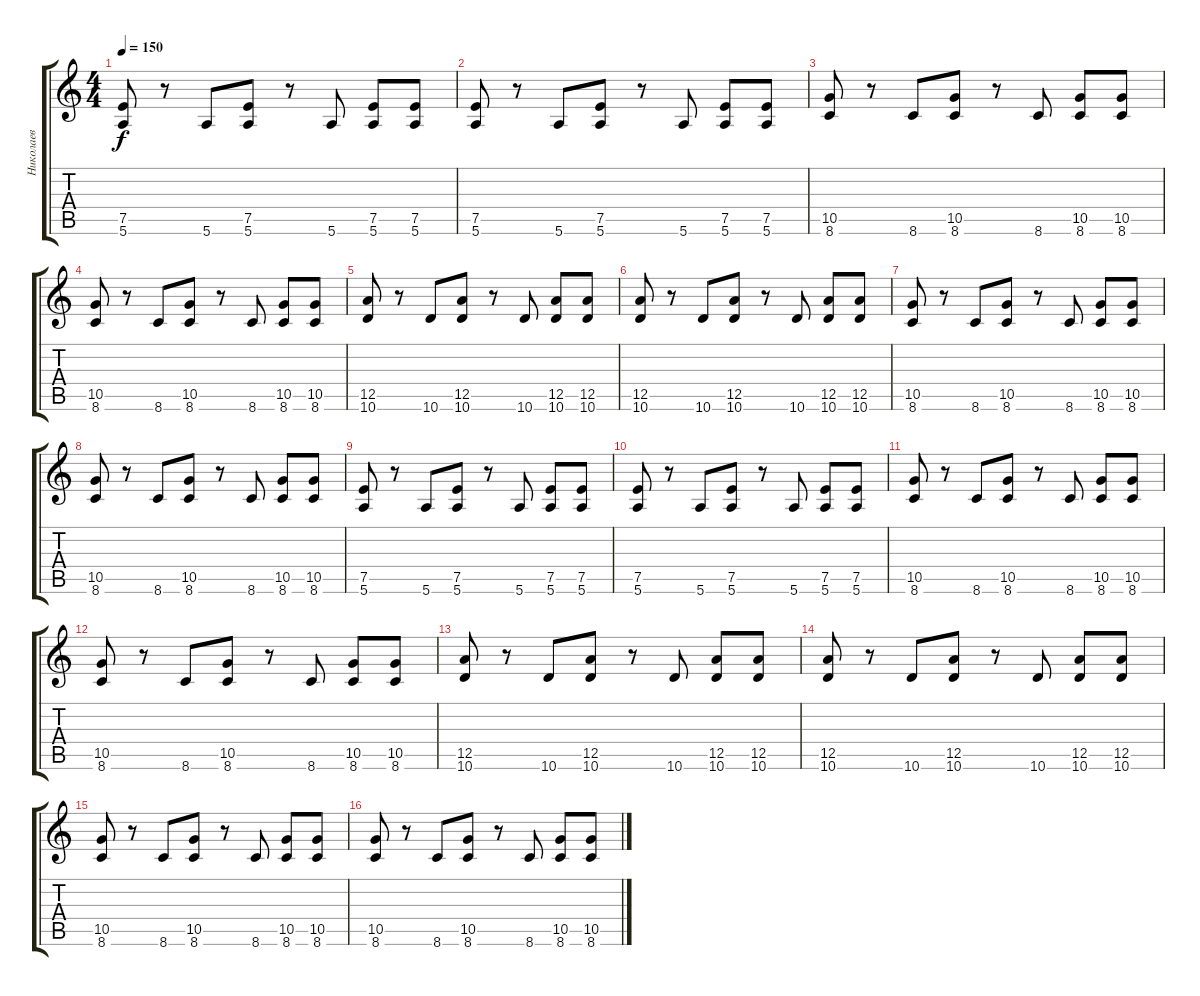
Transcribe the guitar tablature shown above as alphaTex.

\track ("Николаев" "Николаев") {instrument overdrivenguitar}
\staff {score tabs}
\tuning (E4 B3 G3 D3 A2 E2) {hide}
\ts (4 4)
\tempo 150
\clef g2
\ks c
(7.5 5.6).8{dy f} r.8 5.6.8 (7.5 5.6).8 r.8 5.6.8 (7.5 5.6).8 (7.5 5.6).8 |
(7.5 5.6).8 r.8 5.6.8 (7.5 5.6).8 r.8 5.6.8 (7.5 5.6).8 (7.5 5.6).8 |
(10.5 8.6).8 r.8 8.6.8 (10.5 8.6).8 r.8 8.6.8 (10.5 8.6).8 (10.5 8.6).8 |
(10.5 8.6).8 r.8 8.6.8 (10.5 8.6).8 r.8 8.6.8 (10.5 8.6).8 (10.5 8.6).8 |
(12.5 10.6).8 r.8 10.6.8 (12.5 10.6).8 r.8 10.6.8 (12.5 10.6).8 (12.5 10.6).8 |
(12.5 10.6).8 r.8 10.6.8 (12.5 10.6).8 r.8 10.6.8 (12.5 10.6).8 (12.5 10.6).8 |
(10.5 8.6).8 r.8 8.6.8 (10.5 8.6).8 r.8 8.6.8 (10.5 8.6).8 (10.5 8.6).8 |
(10.5 8.6).8 r.8 8.6.8 (10.5 8.6).8 r.8 8.6.8 (10.5 8.6).8 (10.5 8.6).8 |
(7.5 5.6).8 r.8 5.6.8 (7.5 5.6).8 r.8 5.6.8 (7.5 5.6).8 (7.5 5.6).8 |
(7.5 5.6).8 r.8 5.6.8 (7.5 5.6).8 r.8 5.6.8 (7.5 5.6).8 (7.5 5.6).8 |
(10.5 8.6).8 r.8 8.6.8 (10.5 8.6).8 r.8 8.6.8 (10.5 8.6).8 (10.5 8.6).8 |
(10.5 8.6).8 r.8 8.6.8 (10.5 8.6).8 r.8 8.6.8 (10.5 8.6).8 (10.5 8.6).8 |
(12.5 10.6).8 r.8 10.6.8 (12.5 10.6).8 r.8 10.6.8 (12.5 10.6).8 (12.5 10.6).8 |
(12.5 10.6).8 r.8 10.6.8 (12.5 10.6).8 r.8 10.6.8 (12.5 10.6).8 (12.5 10.6).8 |
(10.5 8.6).8 r.8 8.6.8 (10.5 8.6).8 r.8 8.6.8 (10.5 8.6).8 (10.5 8.6).8 |
(10.5 8.6).8 r.8 8.6.8 (10.5 8.6).8 r.8 8.6.8 (10.5 8.6).8 (10.5 8.6).8
